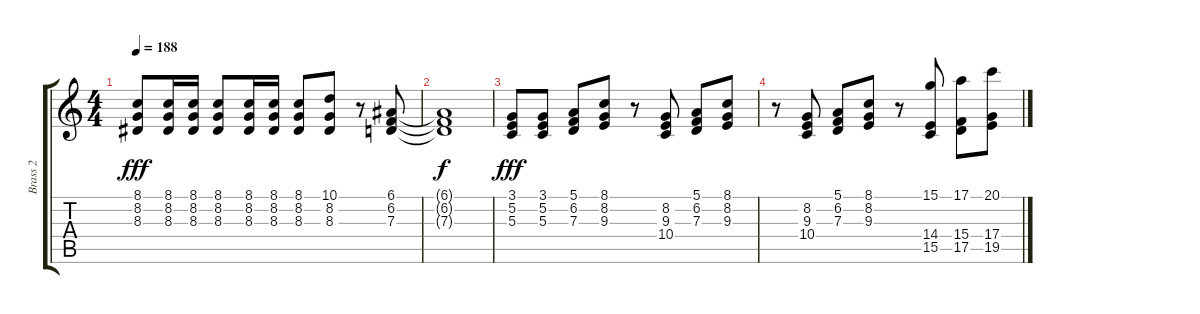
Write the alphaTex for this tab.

\track ("Brass 2" "Brass 2") {instrument brasssection}
\staff {score tabs}
\tuning (E4 B3 G3 D3 A2 E2) {hide}
\ts (4 4)
\tempo 188
\clef g2
\ks c
(8.1 8.2 8.3).8{dy fff} (8.1 8.2 8.3).16 (8.1 8.2 8.3).16 (8.1 8.2 8.3).8 (8.1 8.2 8.3).16 (8.1 8.2 8.3).16 (8.1 8.2 8.3).8 (10.1 8.2 8.3).8 r.8 (6.1 6.2 7.3).8 |
(6.1{t} 6.2{t} 7.3{t}).1{dy f} |
(3.1 5.2 5.3).8{dy fff} (3.1 5.2 5.3).8 (5.1 6.2 7.3).8 (8.1 8.2 9.3).8 r.8 (8.2 9.3 10.4).8 (5.1 6.2 7.3).8 (8.1 8.2 9.3).8 |
r.8 (8.2 9.3 10.4).8 (5.1 6.2 7.3).8 (8.1 8.2 9.3).8 r.8 (15.1 14.4 15.5).8 (17.1 15.4 17.5).8 (20.1 17.4 19.5).8
